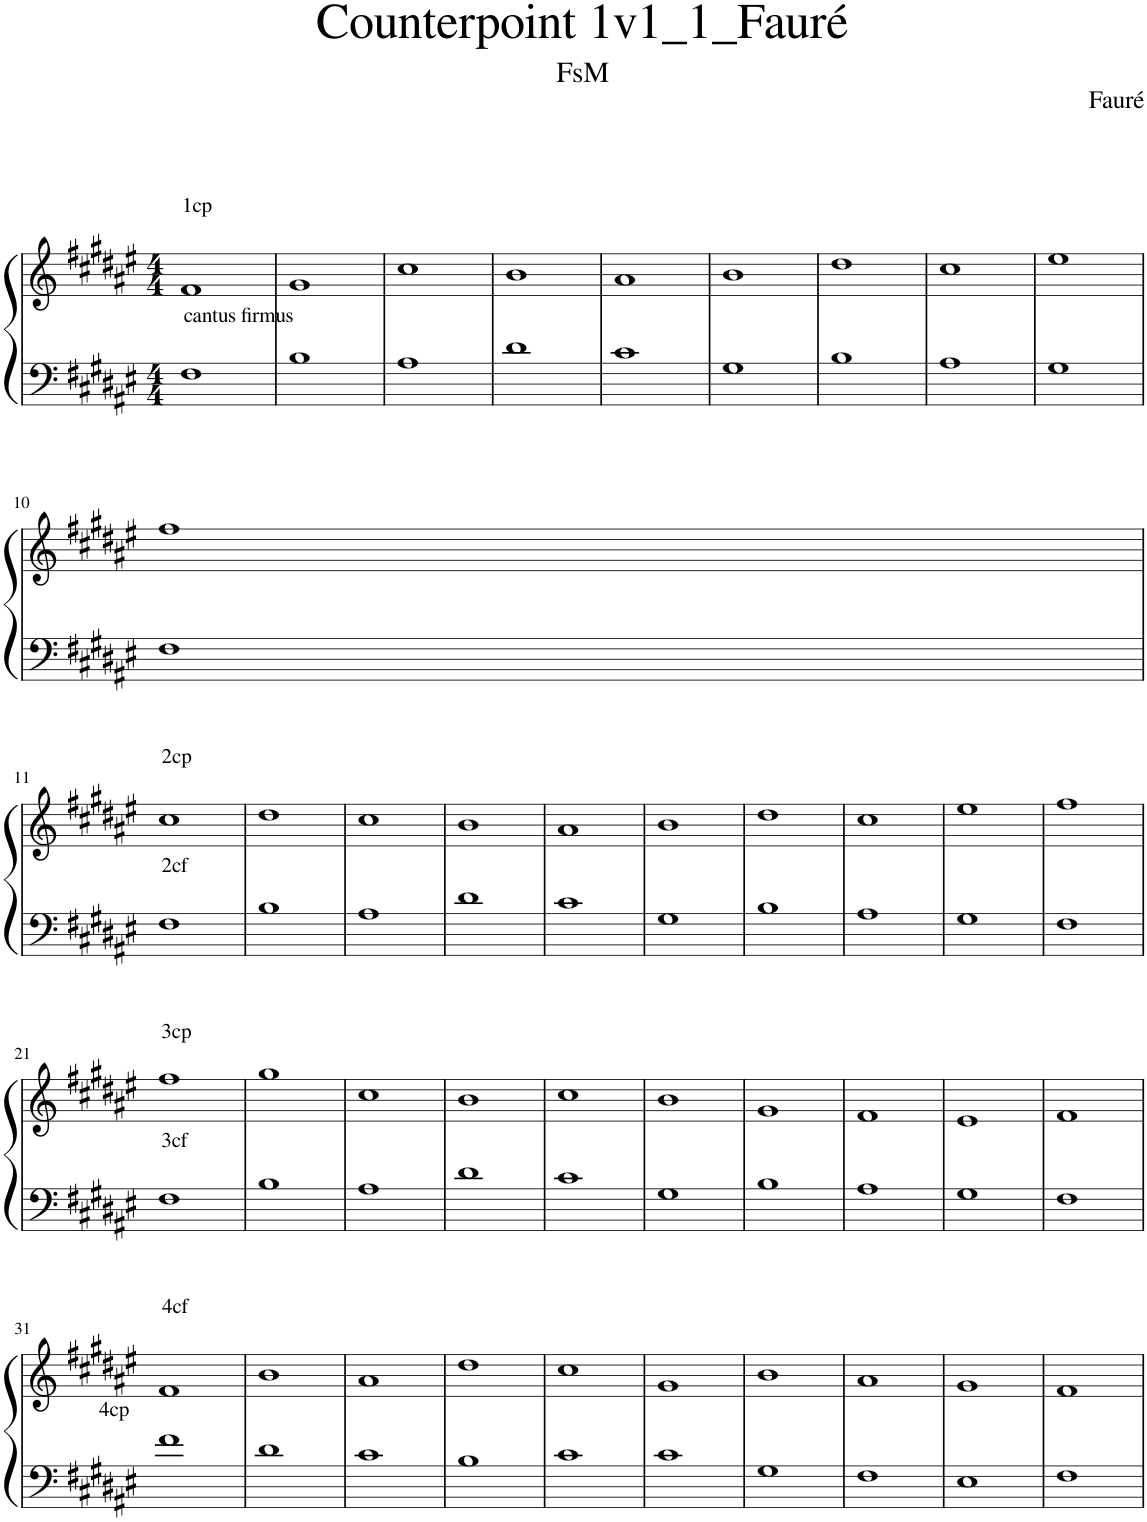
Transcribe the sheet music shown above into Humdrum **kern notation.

**kern	**kern
*part1	*part1
*staff2	*staff1
*I"Piano	*
*I'Pno.	*
*clefF4	*clefG2
*k[f#c#g#d#a#e#]	*k[f#c#g#d#a#e#]
*M4/4	*M4/4
=1	=1
!	!LO:TX:a:t=1cp
!LO:TX:a:t=cantus firmus	!
1F#	1f#
=2	=2
1B	1g#
=3	=3
1A#	1cc#
=4	=4
1d#	1b
=5	=5
1c#	1a#
=6	=6
1G#	1b
=7	=7
1B	1dd#
=8	=8
1A#	1cc#
=9	=9
1G#	1ee#
!!LO:LB:g=z
=10	=10
1F#	1ff#
!!LO:LB:g=z
=11	=11
!	!LO:TX:a:t=2cp
!LO:TX:a:t=2cf	!
1F#	1cc#
=12	=12
1B	1dd#
=13	=13
1A#	1cc#
=14	=14
1d#	1b
=15	=15
1c#	1a#
=16	=16
1G#	1b
=17	=17
1B	1dd#
=18	=18
1A#	1cc#
=19	=19
1G#	1ee#
=20	=20
1F#	1ff#
!!LO:LB:g=z
=21	=21
!	!LO:TX:a:t=3cp
!LO:TX:a:t=3cf	!
1F#	1ff#
=22	=22
1B	1gg#
=23	=23
1A#	1cc#
=24	=24
1d#	1b
=25	=25
1c#	1cc#
=26	=26
1G#	1b
=27	=27
1B	1g#
=28	=28
1A#	1f#
=29	=29
1G#	1e#
=30	=30
1F#	1f#
!!LO:LB:g=z
=31	=31
!	!LO:TX:a:t=4cf
!LO:TX:a:t=4cp	!
1f#	1f#
=32	=32
1d#	1b
=33	=33
1c#	1a#
=34	=34
1B	1dd#
=35	=35
1c#	1cc#
=36	=36
1c#	1g#
=37	=37
1G#	1b
=38	=38
1F#	1a#
=39	=39
1E#	1g#
=40	=40
1F#	1f#
=	=
*-	*-
